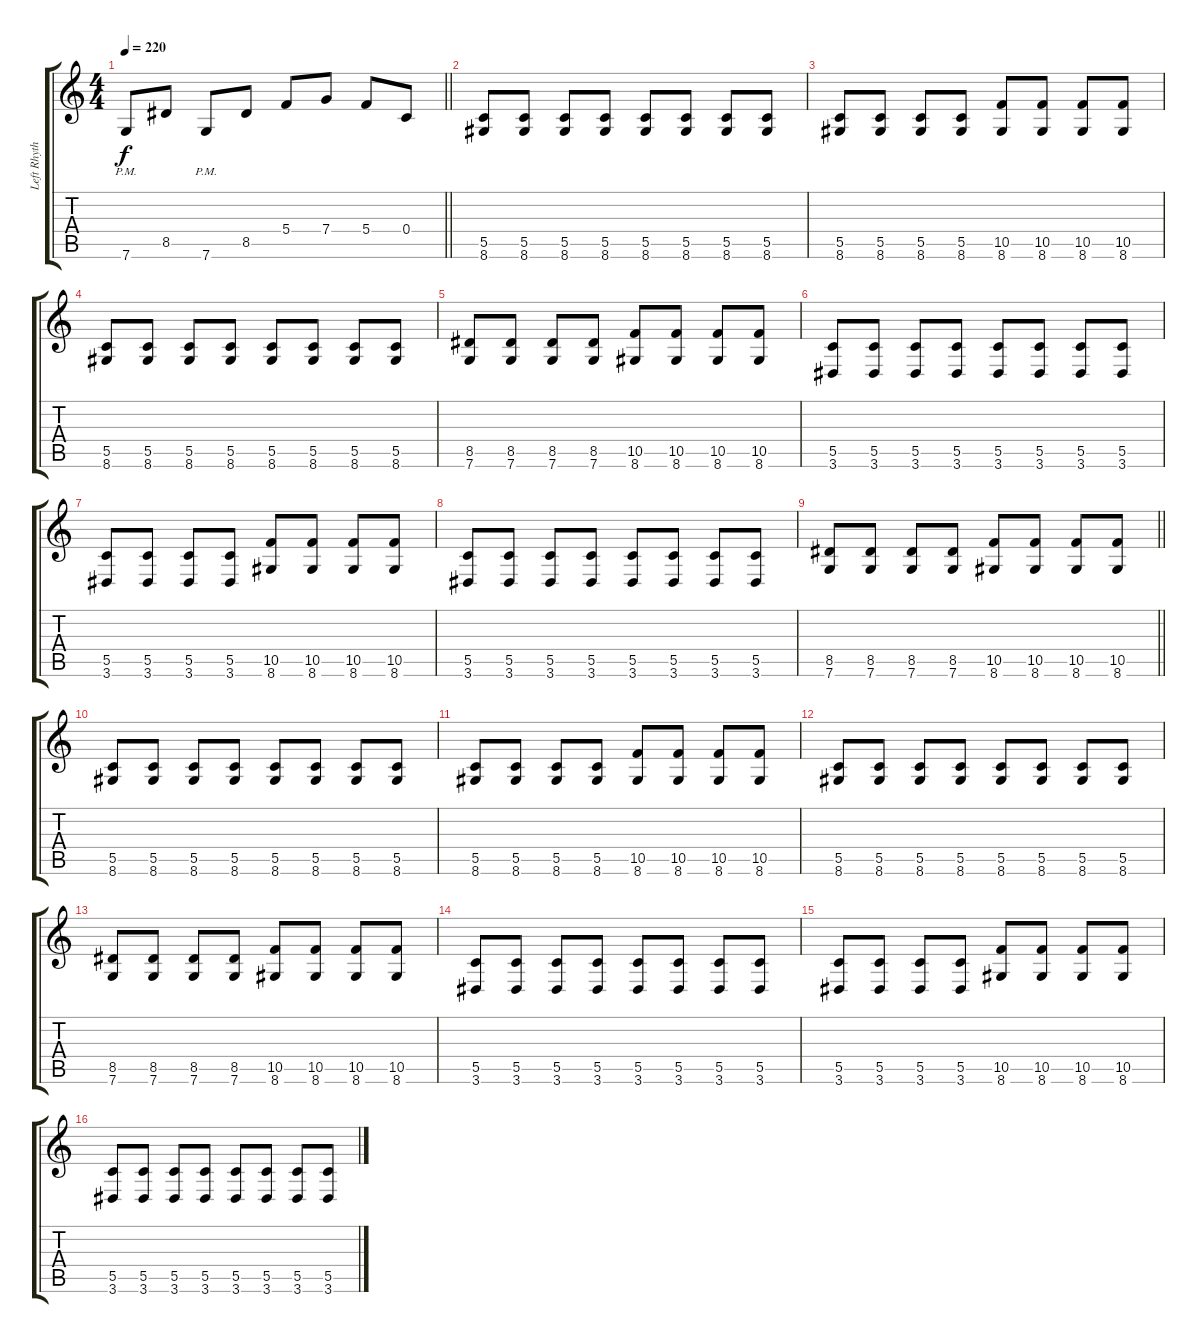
\track ("Left Rhythm" "Left Rhyth") {instrument distortionguitar}
\staff {score tabs}
\tuning (D4 A3 F3 C3 G2 C2) {hide}
\ts (4 4)
\tempo 220
\clef g2
\barLineRight lightlight
\ks c
7.6{pm}.8{dy f} 8.5.8 7.6{pm}.8 8.5.8 5.4.8 7.4.8 5.4.8 0.4.8 |
\section ("" "")
(5.5 8.6).8 (5.5 8.6).8 (5.5 8.6).8 (5.5 8.6).8 (5.5 8.6).8 (5.5 8.6).8 (5.5 8.6).8 (5.5 8.6).8 |
(5.5 8.6).8 (5.5 8.6).8 (5.5 8.6).8 (5.5 8.6).8 (10.5 8.6).8 (10.5 8.6).8 (10.5 8.6).8 (10.5 8.6).8 |
(5.5 8.6).8 (5.5 8.6).8 (5.5 8.6).8 (5.5 8.6).8 (5.5 8.6).8 (5.5 8.6).8 (5.5 8.6).8 (5.5 8.6).8 |
(8.5 7.6).8 (8.5 7.6).8 (8.5 7.6).8 (8.5 7.6).8 (10.5 8.6).8 (10.5 8.6).8 (10.5 8.6).8 (10.5 8.6).8 |
(5.5 3.6).8 (5.5 3.6).8 (5.5 3.6).8 (5.5 3.6).8 (5.5 3.6).8 (5.5 3.6).8 (5.5 3.6).8 (5.5 3.6).8 |
(5.5 3.6).8 (5.5 3.6).8 (5.5 3.6).8 (5.5 3.6).8 (10.5 8.6).8 (10.5 8.6).8 (10.5 8.6).8 (10.5 8.6).8 |
(5.5 3.6).8 (5.5 3.6).8 (5.5 3.6).8 (5.5 3.6).8 (5.5 3.6).8 (5.5 3.6).8 (5.5 3.6).8 (5.5 3.6).8 |
\barLineRight lightlight
(8.5 7.6).8 (8.5 7.6).8 (8.5 7.6).8 (8.5 7.6).8 (10.5 8.6).8 (10.5 8.6).8 (10.5 8.6).8 (10.5 8.6).8 |
\section ("" "")
(5.5 8.6).8 (5.5 8.6).8 (5.5 8.6).8 (5.5 8.6).8 (5.5 8.6).8 (5.5 8.6).8 (5.5 8.6).8 (5.5 8.6).8 |
(5.5 8.6).8 (5.5 8.6).8 (5.5 8.6).8 (5.5 8.6).8 (10.5 8.6).8 (10.5 8.6).8 (10.5 8.6).8 (10.5 8.6).8 |
(5.5 8.6).8 (5.5 8.6).8 (5.5 8.6).8 (5.5 8.6).8 (5.5 8.6).8 (5.5 8.6).8 (5.5 8.6).8 (5.5 8.6).8 |
(8.5 7.6).8 (8.5 7.6).8 (8.5 7.6).8 (8.5 7.6).8 (10.5 8.6).8 (10.5 8.6).8 (10.5 8.6).8 (10.5 8.6).8 |
(5.5 3.6).8 (5.5 3.6).8 (5.5 3.6).8 (5.5 3.6).8 (5.5 3.6).8 (5.5 3.6).8 (5.5 3.6).8 (5.5 3.6).8 |
(5.5 3.6).8 (5.5 3.6).8 (5.5 3.6).8 (5.5 3.6).8 (10.5 8.6).8 (10.5 8.6).8 (10.5 8.6).8 (10.5 8.6).8 |
(5.5 3.6).8 (5.5 3.6).8 (5.5 3.6).8 (5.5 3.6).8 (5.5 3.6).8 (5.5 3.6).8 (5.5 3.6).8 (5.5 3.6).8
